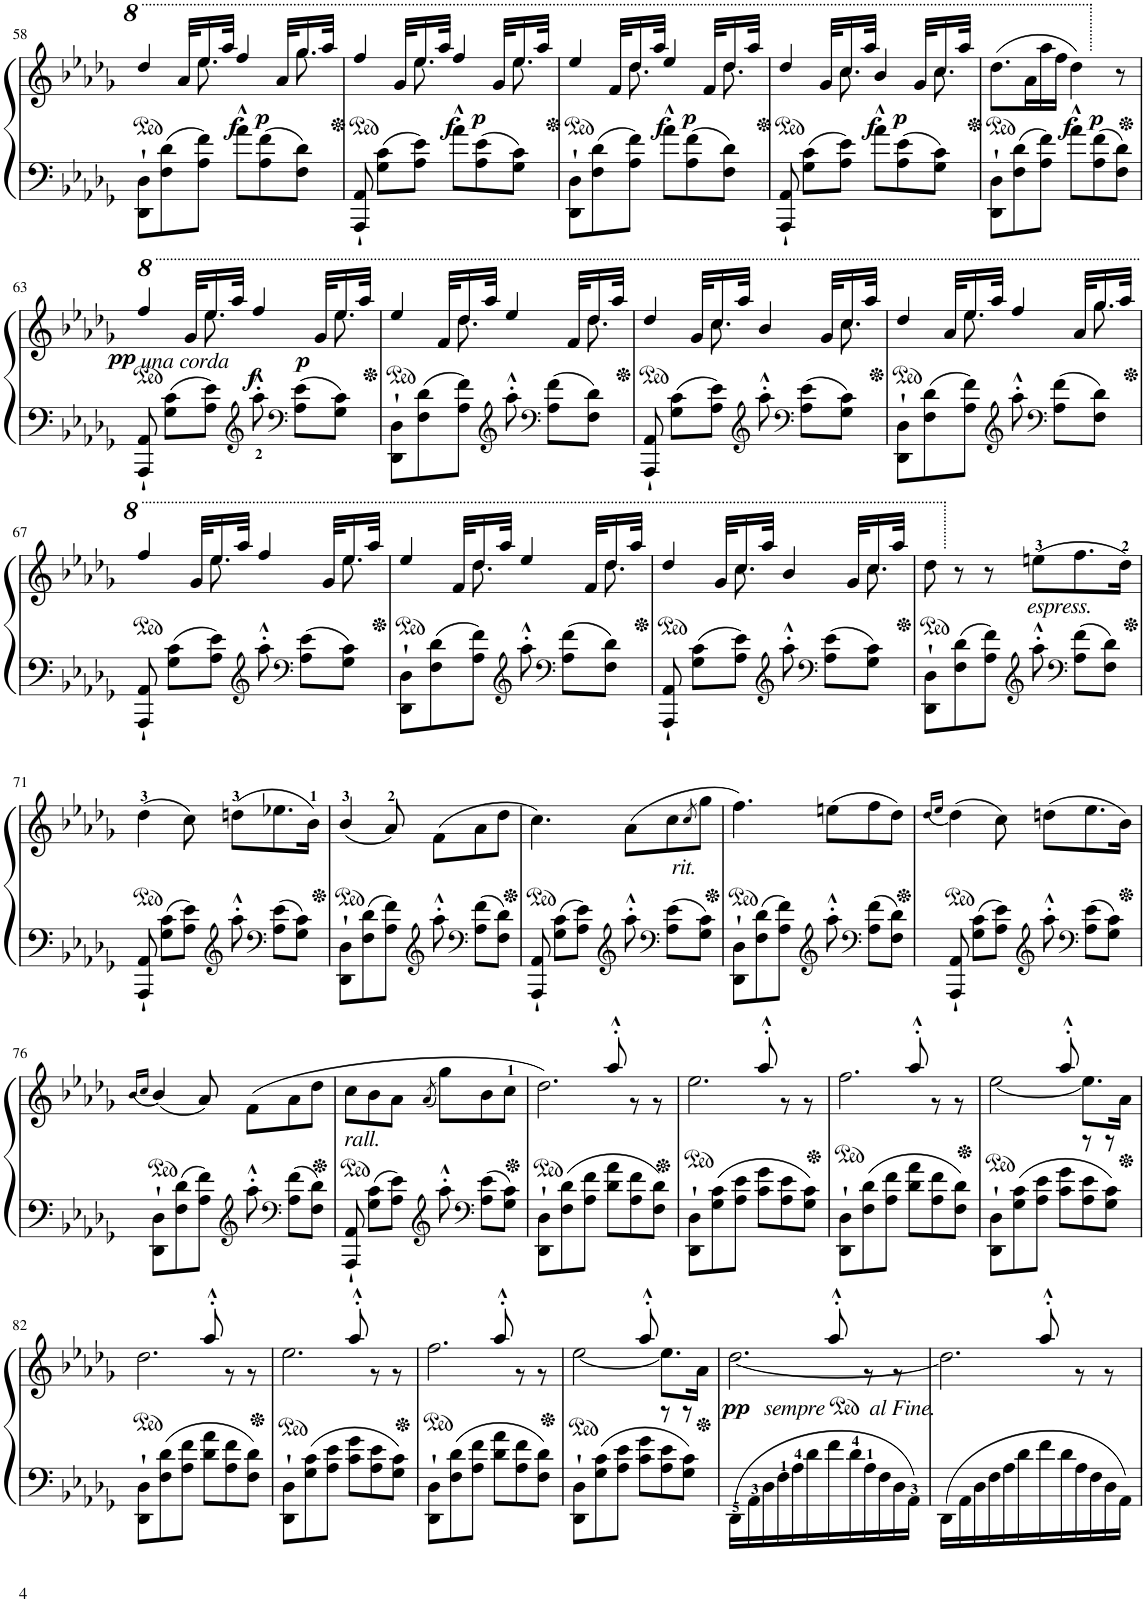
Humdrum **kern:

**kern	**kern	**dynam
*part1	*part1	*part1
*staff2	*staff1	*staff1/2
*I"Piano	*	*
*I'Pno.	*	*
!!LO:PB:g=z
*clefF4	*clefG2	*
*k[b-e-a-d-g-]	*k[b-e-a-d-g-]	*
*M6/8	*M6/8	*
=58	=58	=58
*	*^	*
8DD-\` 8D-\`L	4ddd-/	8..ryy	.
8F\ 8d-\	.	.	.
.	.	32aa-/KLL	.
8A-\ 8f\J	8eee-\	16.eee-/	.
.	.	32aaa-/JJk	.
!	!	!	!LO:DY:a=2
8a-'^^\L	4fff/	8..ryy	f
!	!	!	!LO:DY:a=2
8A-\ 8f\	.	.	p
.	.	32aa-/KLL	.
8F\ 8d-\J	8ggg-\	16.ggg-/	.
.	.	32aaa-/JJk	.
=59	=59	=59	=59
8AAA-/` 8AA-/`	4fff/	8..ryy	.
8G-\ 8c\L	.	.	.
.	.	32gg-/KLL	.
8A-\ 8e-\J	8eee-\	16.eee-/	.
.	.	32aaa-/JJk	.
!	!	!	!LO:DY:a=2
8a-'^^\L	4fff/	8..ryy	f
!	!	!	!LO:DY:a=2
8A-\ 8e-\	.	.	p
.	.	32gg-/KLL	.
8G-\ 8c\J	8eee-\	16.eee-/	.
.	.	32aaa-/JJk	.
=60	=60	=60	=60
8DD-\` 8D-\`L	4eee-/	8..ryy	.
8F\ 8d-\	.	.	.
.	.	32ff/KLL	.
8A-\ 8f\J	8ddd-\	16.ddd-/	.
.	.	32aaa-/JJk	.
!	!	!	!LO:DY:a=2
8a-'^^\L	4eee-/	8..ryy	f
!	!	!	!LO:DY:a=2
8A-\ 8f\	.	.	p
.	.	32ff/KLL	.
8F\ 8d-\J	8ddd-\	16.ddd-/	.
.	.	32aaa-/JJk	.
=61	=61	=61	=61
8AAA-/` 8AA-/`	4ddd-/	8..ryy	.
8G-\ 8c\L	.	.	.
.	.	32gg-/KLL	.
8A-\ 8e-\J	8ccc\	16.ccc/	.
.	.	32aaa-/JJk	.
!	!	!	!LO:DY:a=2
8a-'^^\L	4bb-/	8..ryy	f
!	!	!	!LO:DY:a=2
8A-\ 8e-\	.	.	p
.	.	32gg-/KLL	.
8G-\ 8c\J	8ccc\	16.ccc/	.
.	.	32aaa-/JJk	.
*	*v	*v	*
=62	=62	=62
8DD-\` 8D-\`L	(8.ddd-\L	.
8F\ 8d-\	.	.
.	16aa-\L	.
8A-\ 8f\J	16aaa-\	.
.	16fff\JJ	.
!	!	!LO:DY:a=2
8a-'^^\L	4ddd-\)	f
!	!	!LO:DY:a=2
8A-\ 8f\	.	p
8F\ 8d-\J	8r	.
!!LO:LB:g=z
=63	=63	=63
*	*8va	*
*	*^	*
!	!	!	!LO:DY:b
8AAA-/` 8AA-/`	4fff/	8..ryy	pp
8G-\ 8c\L	.	.	.
!	!	!LO:TX:b:i:t=una corda	!
.	.	32gg-/KLL	.
8A-\ 8e-\J	8eee-\	16.eee-/	.
!	!	!	!LO:DY:a
.	.	32aaa-/JJk	f
*clefG2	*	*	*
8aa-'^^\	4fff/	8..ryy	.
*clefF4	*	*	*
!	!	!	!LO:DY:a=2
8A-\ 8e-\L	.	.	p
.	.	32gg-/KLL	.
8G-\ 8c\J	8eee-\	16.eee-/	.
.	.	32aaa-/JJk	.
=64	=64	=64	=64
8DD-\` 8D-\`L	4eee-/	8..ryy	.
8F\ 8d-\	.	.	.
.	.	32ff/KLL	.
8A-\ 8f\J	8ddd-\	16.ddd-/	.
.	.	32aaa-/JJk	.
*clefG2	*	*	*
8aa-'^^\	4eee-/	8..ryy	.
*clefF4	*	*	*
8A-\ 8f\L	.	.	.
.	.	32ff/KLL	.
8F\ 8d-\J	8ddd-\	16.ddd-/	.
.	.	32aaa-/JJk	.
=65	=65	=65	=65
8AAA-/` 8AA-/`	4ddd-/	8..ryy	.
8G-\ 8c\L	.	.	.
.	.	32gg-/KLL	.
8A-\ 8e-\J	8ccc\	16.ccc/	.
.	.	32aaa-/JJk	.
*clefG2	*	*	*
8aa-'^^\	4bb-/	8..ryy	.
*clefF4	*	*	*
8A-\ 8e-\L	.	.	.
.	.	32gg-/KLL	.
8G-\ 8c\J	8ccc\	16.ccc/	.
.	.	32aaa-/JJk	.
=66	=66	=66	=66
8DD-\` 8D-\`L	4ddd-/	8..ryy	.
8F\ 8d-\	.	.	.
.	.	32aa-/KLL	.
8A-\ 8f\J	8eee-\	16.eee-/	.
.	.	32aaa-/JJk	.
*clefG2	*	*	*
8aa-'^^\	4fff/	8..ryy	.
*clefF4	*	*	*
8A-\ 8f\L	.	.	.
.	.	32aa-/KLL	.
8F\ 8d-\J	8ggg-\	16.ggg-/	.
.	.	32aaa-/JJk	.
!!LO:LB:g=z	!!
=67	=67	=67	=67
8AAA-/` 8AA-/`	4fff/	8..ryy	.
8G-\ 8c\L	.	.	.
.	.	32gg-/KLL	.
8A-\ 8e-\J	8eee-\	16.eee-/	.
.	.	32aaa-/JJk	.
*clefG2	*	*	*
8aa-'^^\	4fff/	8..ryy	.
*clefF4	*	*	*
8A-\ 8e-\L	.	.	.
.	.	32gg-/KLL	.
8G-\ 8c\J	8eee-\	16.eee-/	.
.	.	32aaa-/JJk	.
=68	=68	=68	=68
8DD-\` 8D-\`L	4eee-/	8..ryy	.
8F\ 8d-\	.	.	.
.	.	32ff/KLL	.
8A-\ 8f\J	8ddd-\	16.ddd-/	.
.	.	32aaa-/JJk	.
*clefG2	*	*	*
8aa-'^^\	4eee-/	8..ryy	.
*clefF4	*	*	*
8A-\ 8f\L	.	.	.
.	.	32ff/KLL	.
8F\ 8d-\J	8ddd-\	16.ddd-/	.
.	.	32aaa-/JJk	.
=69	=69	=69	=69
8AAA-/` 8AA-/`	4ddd-/	8..ryy	.
8G-\ 8c\L	.	.	.
.	.	32gg-/KLL	.
8A-\ 8e-\J	8ccc\	16.ccc/	.
.	.	32aaa-/JJk	.
*clefG2	*	*	*
8aa-'^^\	4bb-/	8..ryy	.
*clefF4	*	*	*
8A-\ 8e-\L	.	.	.
.	.	32gg-/KLL	.
8G-\ 8c\J	8ccc\	16.ccc/	.
.	.	32aaa-/JJk	.
*	*v	*v	*
=70	=70	=70
8DD-\` 8D-\`L	8ddd-\	.
*	*X8va	*
8F\ 8d-\	8r	.
8A-\ 8f\J	8r	.
*clefG2	*	*
!	!LO:TX:b:i:t=espress.	!
8aa-'^^\	(8een\L	.
*clefF4	*	*
8A-\ 8f\L	8.ff\	.
8F\ 8d-\J	.	.
.	16dd-\Jk)	.
!!LO:LB:g=z
=71	=71	=71
8AAA-/` 8AA-/`	(4dd-\	.
8G-\ 8c\L	.	.
8A-\ 8e-\J	8cc\)	.
*clefG2	*	*
8aa-'^^\	(8ddn\L	.
*clefF4	*	*
8A-\ 8e-\L	8.ee-X\	.
8G-\ 8c\J	.	.
.	16b-\Jk)	.
=72	=72	=72
8DD-\` 8D-\`L	(4b-/	.
8F\ 8d-\	.	.
8A-\ 8f\J	8a-/)	.
*clefG2	*	*
8aa-'^^\	(8f\L	.
*clefF4	*	*
8A-\ 8f\L	8a-\	.
8F\ 8d-\J	8dd-\J	.
=73	=73	=73
8AAA-/` 8AA-/`	4.cc\)	.
8G-\ 8c\L	.	.
8A-\ 8e-\J	.	.
*clefG2	*	*
8aa-'^^\	(8a-\L	.
*clefF4	*	*
!	!LO:TX:b:i:t=rit.	!
8A-\ 8e-\L	8cc\	.
.	8qcc/	.
8G-\ 8c\J	8gg-\J	.
=74	=74	=74
8DD-\` 8D-\`L	4.ff\)	.
8F\ 8d-\	.	.
8A-\ 8f\J	.	.
*clefG2	*	*
8aa-'^^\	(8een\L	.
*clefF4	*	*
8A-\ 8f\L	8ff\	.
8F\ 8d-\J	8dd-\J)	.
=75	=75	=75
.	(16qdd-/LL	.
.	16qee-/JJ	.
8AAA-/` 8AA-/`	(4dd-\)	.
8G-\ 8c\L	.	.
8A-\ 8e-\J	8cc\)	.
*clefG2	*	*
8aa-'^^\	(8ddn\L	.
*clefF4	*	*
8A-\ 8e-\L	8.ee-\	.
8G-\ 8c\J	.	.
.	16b-\Jk)	.
!!LO:LB:g=z
=76	=76	=76
.	(16qb-/LL	.
.	16qcc/JJ	.
8DD-\` 8D-\`L	(4b-/)	.
8F\ 8d-\	.	.
8A-\ 8f\J	8a-/)	.
*clefG2	*	*
8aa-'^^\	(8f\L	.
*clefF4	*	*
8A-\ 8f\L	8a-\	.
8F\ 8d-\J	8dd-\J	.
=77	=77	=77
!	!LO:TX:b:i:t=rall.	!
8AAA-/` 8AA-/`	8cc\L	.
8G-\ 8c\L	8b-\	.
8A-\ 8e-\J	8a-\J	.
*clefG2	*	*
.	(8qa-/	.
8aa-'^^\	8gg-\L)	.
*clefF4	*	*
8A-\ 8e-\L	8b-\	.
8G-\ 8c\J	8cc;<\J	.
=78	=78	=78
*	*^	*
8DD-\` 8D-\`L	2.dd-\)	4.ryy	.
8F\ 8d-\	.	.	.
8A-\ 8f\J	.	.	.
8d-\ 8a-\L	.	8aa-'^^/	.
8A-\ 8f\	.	8r	.
8F\ 8d-\J	.	8r	.
=79	=79	=79	=79
8DD-\` 8D-\`L	2.ee-\	4.ryy	.
8G-\ 8c\	.	.	.
8A-\ 8e-\J	.	.	.
8c\ 8g-\L	.	8aa-'^^/	.
8A-\ 8e-\	.	8r	.
8G-\ 8c\J	.	8r	.
=80	=80	=80	=80
8DD-\` 8D-\`L	2.ff\	4.ryy	.
8F\ 8d-\	.	.	.
8A-\ 8f\J	.	.	.
8d-\ 8a-\L	.	8aa-'^^/	.
8A-\ 8f\	.	8r	.
8F\ 8d-\J	.	8r	.
=81	=81	=81	=81
8DD-\` 8D-\`L	[2ee-\	4.ryy	.
8G-\ 8c\	.	.	.
8A-\ 8e-\J	.	.	.
8c\ 8g-\L	.	8aa-'^^/	.
8A-\ 8e-\	8.ee-\L]	8r	.
8G-\ 8c\J	.	8r	.
.	16a-\Jk	.	.
!!LO:LB:g=z	!!
=82	=82	=82	=82
8DD-\` 8D-\`L	2.dd-\	4.ryy	.
8F\ 8d-\	.	.	.
8A-\ 8f\J	.	.	.
8d-\ 8a-\L	.	8aa-'^^/	.
8A-\ 8f\	.	8r	.
8F\ 8d-\J	.	8r	.
=83	=83	=83	=83
8DD-\` 8D-\`L	2.ee-\	4.ryy	.
8G-\ 8c\	.	.	.
8A-\ 8e-\J	.	.	.
8c\ 8g-\L	.	8aa-'^^/	.
8A-\ 8e-\	.	8r	.
8G-\ 8c\J	.	8r	.
=84	=84	=84	=84
8DD-\` 8D-\`L	2.ff\	4.ryy	.
8F\ 8d-\	.	.	.
8A-\ 8f\J	.	.	.
8d-\ 8a-\L	.	8aa-'^^/	.
8A-\ 8f\	.	8r	.
8F\ 8d-\J	.	8r	.
=85	=85	=85	=85
8DD-\` 8D-\`L	[2ee-\	4.ryy	.
8G-\ 8c\	.	.	.
8A-\ 8e-\J	.	.	.
8c\ 8g-\L	.	8aa-'^^/	.
8A-\ 8e-\	8.ee-\L]	8r	.
8G-\ 8c\J	.	8r	.
.	16a-\Jk	.	.
=86	=86	=86	=86
!	!LO:TX:b:i:t=sempre        al Fine	!	!
!	!LO:TX:b:t=.	!	!
!	!	!	!LO:DY:b
16DD-^>\LL	[2.dd-\	4.ryy	pp
16AA-\	.	.	.
16D-\	.	.	.
16F\	.	.	.
16A->\	.	.	.
16d-\	.	.	.
16f\	.	8aa-'^^/	.
16d->\	.	.	.
16A->\	.	8r	.
16F\	.	.	.
16D-\	.	8r	.
16AA->\JJ	.	.	.
=87	=87	=87	=87
16DD-^\LL	2.dd-\]	4.ryy	.
16AA-\	.	.	.
16D-\	.	.	.
16F\	.	.	.
16A-\	.	.	.
16d-\	.	.	.
16f\	.	8aa-'^^/	.
16d-\	.	.	.
16A-\	.	8r	.
16F\	.	.	.
16D-\	.	8r	.
16AA-\JJ	.	.	.
*	*v	*v	*
=	=	=
*-	*-	*-
